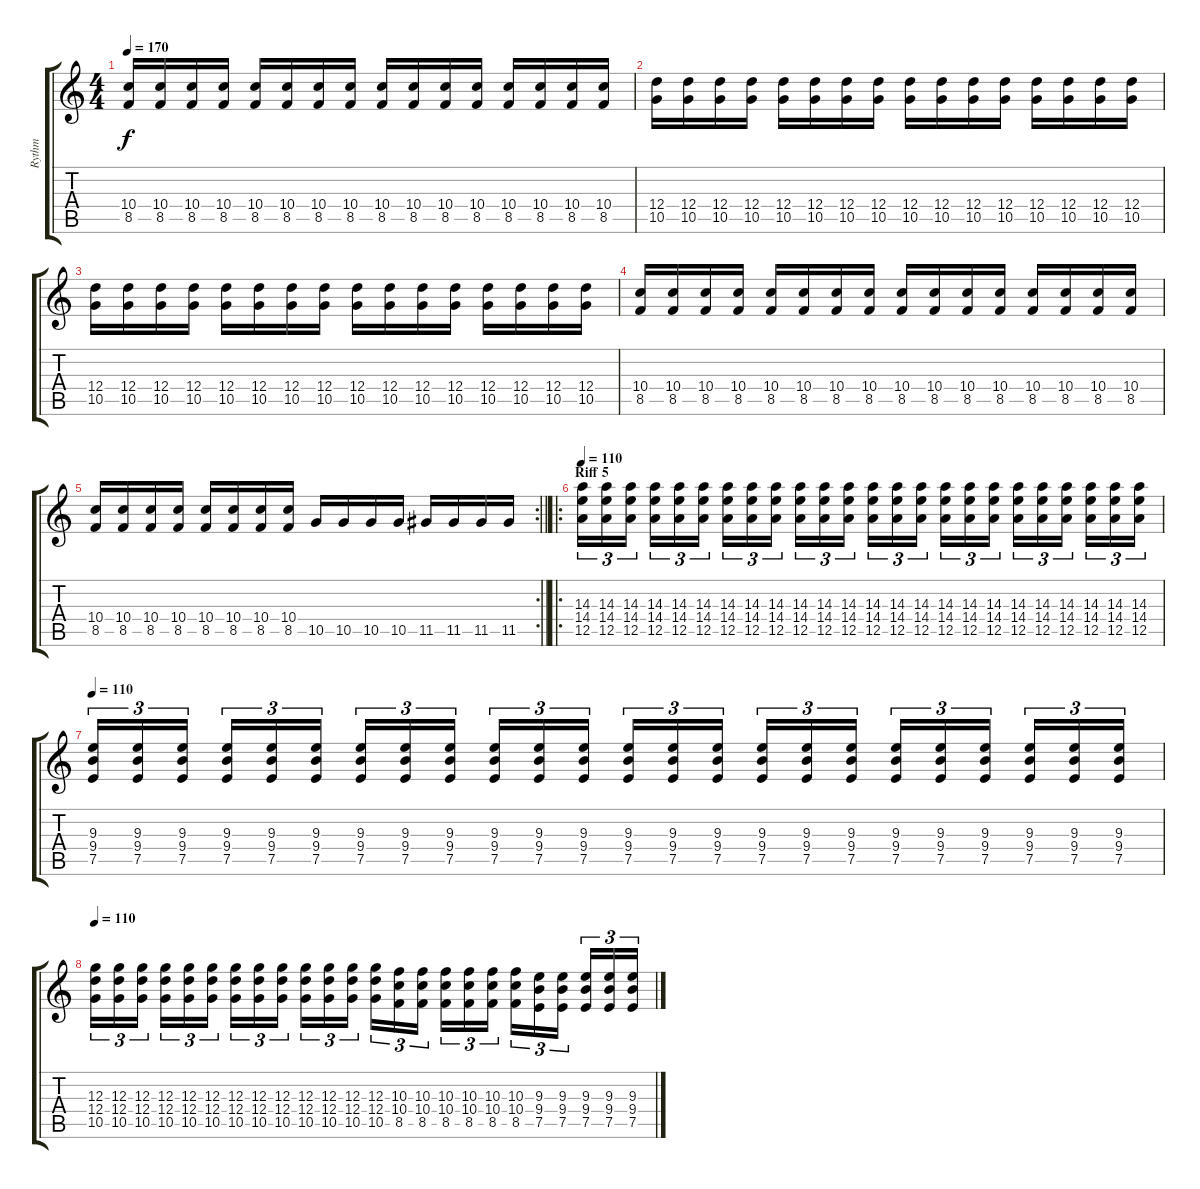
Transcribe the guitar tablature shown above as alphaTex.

\track ("Rythm" "Rythm") {instrument distortionguitar}
\staff {score tabs}
\tuning (E4 B3 G3 D3 A2 E2) {hide}
\ts (4 4)
\tempo 170
\clef g2
\ks c
(10.4 8.5).16{dy f} (10.4 8.5).16 (10.4 8.5).16 (10.4 8.5).16 (10.4 8.5).16 (10.4 8.5).16 (10.4 8.5).16 (10.4 8.5).16 (10.4 8.5).16 (10.4 8.5).16 (10.4 8.5).16 (10.4 8.5).16 (10.4 8.5).16 (10.4 8.5).16 (10.4 8.5).16 (10.4 8.5).16 |
(12.4 10.5).16 (12.4 10.5).16 (12.4 10.5).16 (12.4 10.5).16 (12.4 10.5).16 (12.4 10.5).16 (12.4 10.5).16 (12.4 10.5).16 (12.4 10.5).16 (12.4 10.5).16 (12.4 10.5).16 (12.4 10.5).16 (12.4 10.5).16 (12.4 10.5).16 (12.4 10.5).16 (12.4 10.5).16 |
(12.4 10.5).16 (12.4 10.5).16 (12.4 10.5).16 (12.4 10.5).16 (12.4 10.5).16 (12.4 10.5).16 (12.4 10.5).16 (12.4 10.5).16 (12.4 10.5).16 (12.4 10.5).16 (12.4 10.5).16 (12.4 10.5).16 (12.4 10.5).16 (12.4 10.5).16 (12.4 10.5).16 (12.4 10.5).16 |
(10.4 8.5).16 (10.4 8.5).16 (10.4 8.5).16 (10.4 8.5).16 (10.4 8.5).16 (10.4 8.5).16 (10.4 8.5).16 (10.4 8.5).16 (10.4 8.5).16 (10.4 8.5).16 (10.4 8.5).16 (10.4 8.5).16 (10.4 8.5).16 (10.4 8.5).16 (10.4 8.5).16 (10.4 8.5).16 |
\rc 2
\barLineRight lightlight
(10.4 8.5).16 (10.4 8.5).16 (10.4 8.5).16 (10.4 8.5).16 (10.4 8.5).16 (10.4 8.5).16 (10.4 8.5).16 (10.4 8.5).16 10.5.16 10.5.16 10.5.16 10.5.16 11.5.16 11.5.16 11.5.16 11.5.16 |
\ro
\section ("" "Riff 5")
\tempo 90
\tempo 120
\tempo 110
(14.3 14.4 12.5).16{tu (3 2)} (14.3 14.4 12.5).16{tu (3 2)} (14.3 14.4 12.5).16{tu (3 2) beam splitsecondary} (14.3 14.4 12.5).16{tu (3 2)} (14.3 14.4 12.5).16{tu (3 2)} (14.3 14.4 12.5).16{tu (3 2)} (14.3 14.4 12.5).16{tu (3 2)} (14.3 14.4 12.5).16{tu (3 2)} (14.3 14.4 12.5).16{tu (3 2) beam splitsecondary} (14.3 14.4 12.5).16{tu (3 2)} (14.3 14.4 12.5).16{tu (3 2)} (14.3 14.4 12.5).16{tu (3 2)} (14.3 14.4 12.5).16{tu (3 2)} (14.3 14.4 12.5).16{tu (3 2)} (14.3 14.4 12.5).16{tu (3 2) beam splitsecondary} (14.3 14.4 12.5).16{tu (3 2)} (14.3 14.4 12.5).16{tu (3 2)} (14.3 14.4 12.5).16{tu (3 2)} (14.3 14.4 12.5).16{tu (3 2)} (14.3 14.4 12.5).16{tu (3 2)} (14.3 14.4 12.5).16{tu (3 2) beam splitsecondary} (14.3 14.4 12.5).16{tu (3 2)} (14.3 14.4 12.5).16{tu (3 2)} (14.3 14.4 12.5).16{tu (3 2)} |
\tempo 110
(9.3 9.4 7.5).16{tu (3 2)} (9.3 9.4 7.5).16{tu (3 2)} (9.3 9.4 7.5).16{tu (3 2) beam splitsecondary} (9.3 9.4 7.5).16{tu (3 2)} (9.3 9.4 7.5).16{tu (3 2)} (9.3 9.4 7.5).16{tu (3 2)} (9.3 9.4 7.5).16{tu (3 2)} (9.3 9.4 7.5).16{tu (3 2)} (9.3 9.4 7.5).16{tu (3 2) beam splitsecondary} (9.3 9.4 7.5).16{tu (3 2)} (9.3 9.4 7.5).16{tu (3 2)} (9.3 9.4 7.5).16{tu (3 2)} (9.3 9.4 7.5).16{tu (3 2)} (9.3 9.4 7.5).16{tu (3 2)} (9.3 9.4 7.5).16{tu (3 2) beam splitsecondary} (9.3 9.4 7.5).16{tu (3 2)} (9.3 9.4 7.5).16{tu (3 2)} (9.3 9.4 7.5).16{tu (3 2)} (9.3 9.4 7.5).16{tu (3 2)} (9.3 9.4 7.5).16{tu (3 2)} (9.3 9.4 7.5).16{tu (3 2) beam splitsecondary} (9.3 9.4 7.5).16{tu (3 2)} (9.3 9.4 7.5).16{tu (3 2)} (9.3 9.4 7.5).16{tu (3 2)} |
\tempo 110
(12.3 12.4 10.5).16{tu (3 2)} (12.3 12.4 10.5).16{tu (3 2)} (12.3 12.4 10.5).16{tu (3 2) beam splitsecondary} (12.3 12.4 10.5).16{tu (3 2)} (12.3 12.4 10.5).16{tu (3 2)} (12.3 12.4 10.5).16{tu (3 2)} (12.3 12.4 10.5).16{tu (3 2)} (12.3 12.4 10.5).16{tu (3 2)} (12.3 12.4 10.5).16{tu (3 2) beam splitsecondary} (12.3 12.4 10.5).16{tu (3 2)} (12.3 12.4 10.5).16{tu (3 2)} (12.3 12.4 10.5).16{tu (3 2)} (12.3 12.4 10.5).16{tu (3 2)} (10.3 10.4 8.5).16{tu (3 2)} (10.3 10.4 8.5).16{tu (3 2) beam splitsecondary} (10.3 10.4 8.5).16{tu (3 2)} (10.3 10.4 8.5).16{tu (3 2)} (10.3 10.4 8.5).16{tu (3 2)} (10.3 10.4 8.5).16{tu (3 2)} (9.3 9.4 7.5).16{tu (3 2)} (9.3 9.4 7.5).16{tu (3 2) beam splitsecondary} (9.3 9.4 7.5).16{tu (3 2)} (9.3 9.4 7.5).16{tu (3 2)} (9.3 9.4 7.5).16{tu (3 2)}
